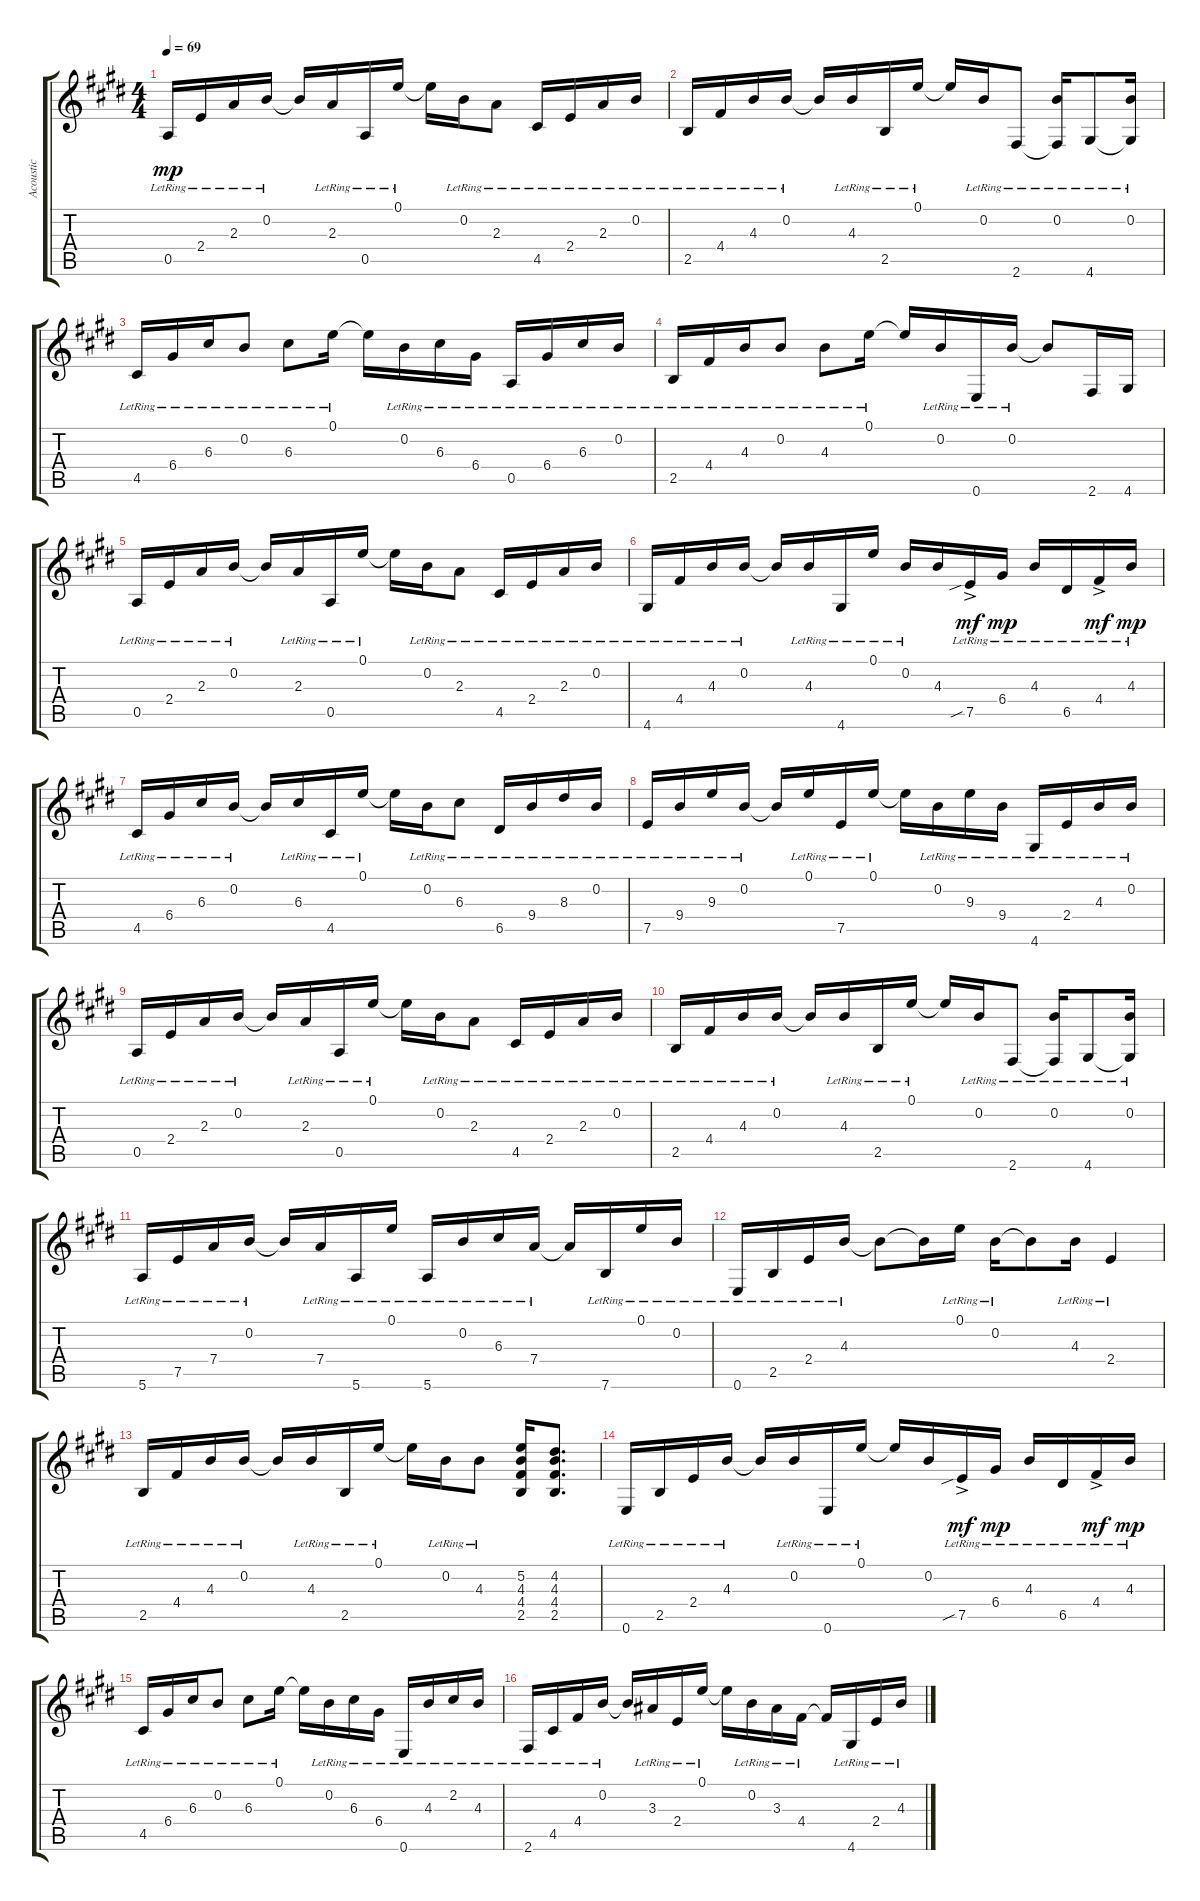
\track ("Acoustic" "Acoustic") {instrument acousticguitarnylon}
\staff {score tabs}
\tuning (E4 B3 G3 D3 A2 E2) {hide}
\ts (4 4)
\tempo 69
\clef g2
\ks e
0.5{lr}.16{dy mp} 2.4{lr}.16 2.3{lr}.16 0.2{lr}.16 0.2{t}.16 2.3{lr}.16 0.5{lr}.16 0.1{lr}.16 0.1{t}.16 0.2{lr}.16 2.3{lr}.8 4.5{lr}.16 2.4{lr}.16 2.3{lr}.16 0.2{lr}.16 |
2.5{lr}.16 4.4{lr}.16 4.3{lr}.16 0.2{lr}.16 0.2{t}.16 4.3{lr}.16 2.5{lr}.16 0.1{lr}.16 0.1{t}.16 0.2{lr}.16 2.6{lr}.8 (0.2{lr} 2.6{t}).16 4.6{lr}.8 (0.2{lr} 4.6{t}).16 |
4.5{lr}.16 6.4{lr}.16 6.3{lr}.16 0.2{lr}.8 6.3{lr}.8 0.1{lr}.16 0.1{t}.16 0.2{lr}.16 6.3{lr}.16 6.4{lr}.16 0.5{lr}.16 6.4{lr}.16 6.3{lr}.16 0.2{lr}.16 |
2.5{lr}.16 4.4{lr}.16 4.3{lr}.16 0.2{lr}.8 4.3{lr}.8 0.1{lr}.16 0.1{t}.16 0.2{lr}.16 0.6{lr}.16 0.2{lr}.16 0.2{t}.8 2.6.16 4.6.16 |
0.5{lr}.16 2.4{lr}.16 2.3{lr}.16 0.2{lr}.16 0.2{t}.16 2.3{lr}.16 0.5{lr}.16 0.1{lr}.16 0.1{t}.16 0.2{lr}.16 2.3{lr}.8 4.5{lr}.16 2.4{lr}.16 2.3{lr}.16 0.2{lr}.16 |
4.6{lr}.16 4.4{lr}.16 4.3{lr}.16 0.2{lr}.16 0.2{t}.16 4.3{lr}.16 4.6{lr}.16 0.1{lr}.16 0.2{lr}.16 4.3.16 7.5{sib ac lr}.16{dy mf} 6.4{lr}.16{dy mp} 4.3{lr}.16 6.5{lr}.16 4.4{ac lr}.16{dy mf} 4.3{lr}.16{dy mp} |
4.5{lr}.16 6.4{lr}.16 6.3{lr}.16 0.2{lr}.16 0.2{t}.16 6.3{lr}.16 4.5{lr}.16 0.1{lr}.16 0.1{t}.16 0.2{lr}.16 6.3{lr}.8 6.5{lr}.16 9.4{lr}.16 8.3{lr}.16 0.2{lr}.16 |
7.5{lr}.16 9.4{lr}.16 9.3{lr}.16 0.2{lr}.16 0.2{t}.16 0.1{lr}.16 7.5{lr}.16 0.1{lr}.16 0.1{t}.16 0.2{lr}.16 9.3{lr}.16 9.4{lr}.16 4.6{lr}.16 2.4{lr}.16 4.3{lr}.16 0.2{lr}.16 |
0.5{lr}.16 2.4{lr}.16 2.3{lr}.16 0.2{lr}.16 0.2{t}.16 2.3{lr}.16 0.5{lr}.16 0.1{lr}.16 0.1{t}.16 0.2{lr}.16 2.3{lr}.8 4.5{lr}.16 2.4{lr}.16 2.3{lr}.16 0.2{lr}.16 |
2.5{lr}.16 4.4{lr}.16 4.3{lr}.16 0.2{lr}.16 0.2{t}.16 4.3{lr}.16 2.5{lr}.16 0.1{lr}.16 0.1{t}.16 0.2{lr}.16 2.6{lr}.8 (0.2{lr} 2.6{t}).16 4.6{lr}.8 (0.2{lr} 4.6{t}).16 |
5.6{lr}.16 7.5{lr}.16 7.4{lr}.16 0.2{lr}.16 0.2{t}.16 7.4{lr}.16 5.6{lr}.16 0.1{lr}.16 5.6{lr}.16 0.2{lr}.16 6.3{lr}.16 7.4{lr}.16 7.4{t}.16 7.6{lr}.16 0.1{lr}.16 0.2{lr}.16 |
0.6{lr}.16 2.5{lr}.16 2.4{lr}.16 4.3{lr}.16 4.3{t}.8 4.3{t}.16 0.1{lr}.16 0.2{lr}.16 0.2{t}.8 4.3{lr}.16 2.4{lr}.4 |
2.5{lr}.16 4.4{lr}.16 4.3{lr}.16 0.2{lr}.16 0.2{t}.16 4.3{lr}.16 2.5{lr}.16 0.1{lr}.16 0.1{t}.16 0.2{lr}.16 4.3{lr}.8 (5.2 4.3 4.4 2.5).16 (4.2 4.3 4.4 2.5).8{d} |
0.6{lr}.16 2.5{lr}.16 2.4{lr}.16 4.3{lr}.16 4.3{t}.16 0.2{lr}.16 0.6{lr}.16 0.1{lr}.16 0.1{t}.16 0.2.16 7.5{sib ac lr}.16{dy mf} 6.4{lr}.16{dy mp} 4.3{lr}.16 6.5{lr}.16 4.4{ac lr}.16{dy mf} 4.3{lr}.16{dy mp} |
4.5{lr}.16 6.4{lr}.16 6.3{lr}.16 0.2{lr}.8 6.3{lr}.8 0.1{lr}.16 0.1{t}.16 0.2{lr}.16 6.3{lr}.16 6.4{lr}.16 0.6{lr}.16 4.3{lr}.16 2.2{lr}.16 4.3{lr}.16 |
2.6{lr}.16 4.5{lr}.16 4.4{lr}.16 0.2{lr}.16 0.2{t}.16 3.3{lr}.16 2.4{lr}.16 0.1{lr}.16 0.1{t}.16 0.2{lr}.16 3.3{lr}.16 4.4{lr}.16 4.4{t}.16 4.6{lr}.16 2.4{lr}.16 4.3{lr}.16
